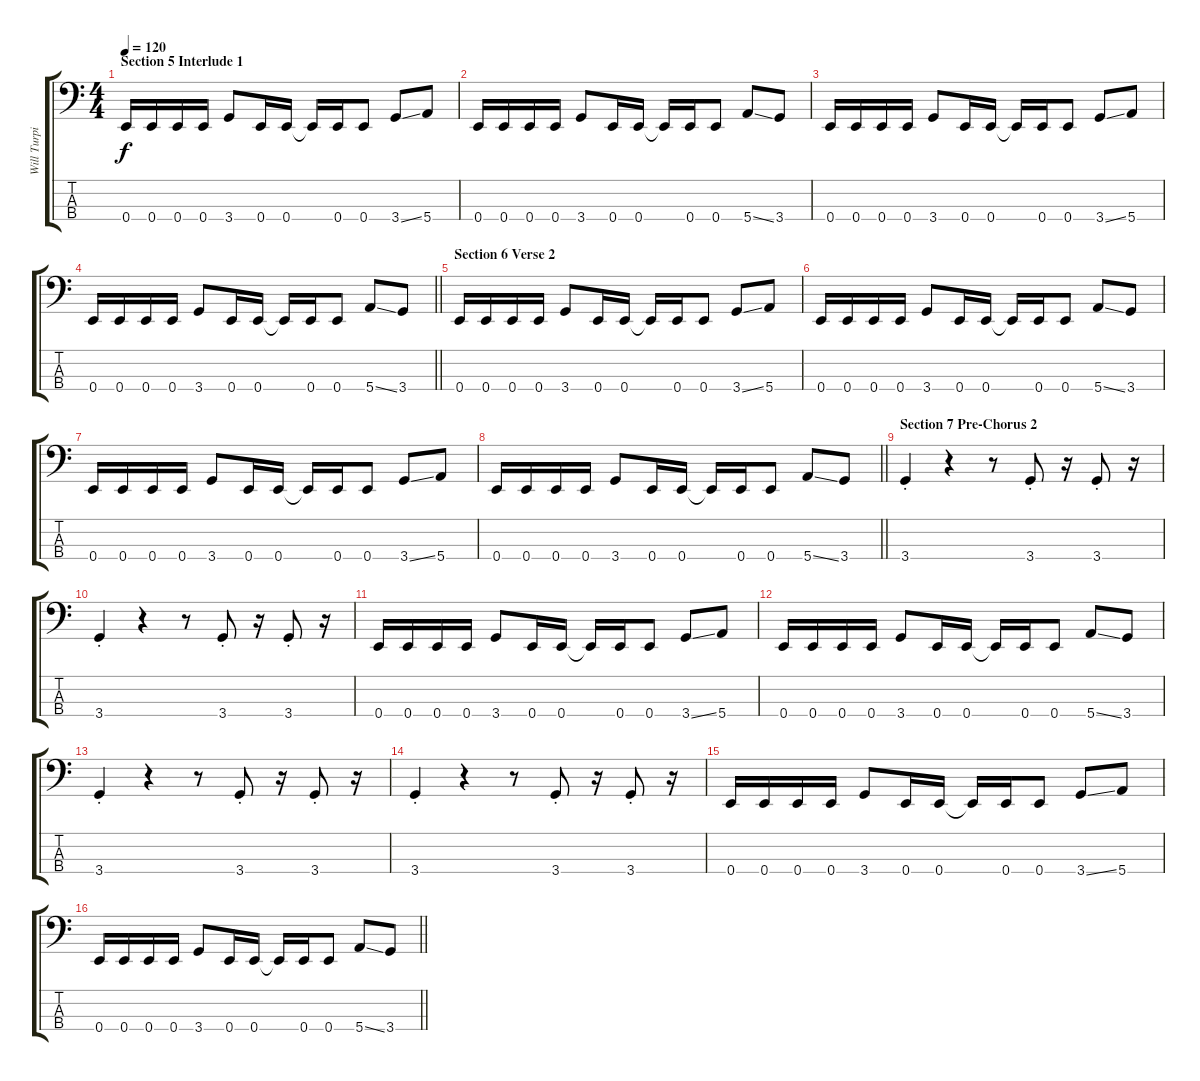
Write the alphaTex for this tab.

\track ("Will Turpin" "Will Turpi") {instrument electricbassfinger}
\staff {score tabs}
\tuning (G2 D2 A1 E1) {hide}
\ts (4 4)
\section ("" "Section 5 Interlude 1")
\tempo 120
\clef f4
\ks c
0.4.16{dy f} 0.4.16 0.4.16 0.4.16 3.4.8 0.4.16 0.4.16 0.4{t}.16 0.4.16 0.4.8 3.4{ss}.8 5.4.8 |
0.4.16 0.4.16 0.4.16 0.4.16 3.4.8 0.4.16 0.4.16 0.4{t}.16 0.4.16 0.4.8 5.4{ss}.8 3.4.8 |
0.4.16 0.4.16 0.4.16 0.4.16 3.4.8 0.4.16 0.4.16 0.4{t}.16 0.4.16 0.4.8 3.4{ss}.8 5.4.8 |
\barLineRight lightlight
0.4.16 0.4.16 0.4.16 0.4.16 3.4.8 0.4.16 0.4.16 0.4{t}.16 0.4.16 0.4.8 5.4{ss}.8 3.4.8 |
\section ("" "Section 6 Verse 2")
0.4.16 0.4.16 0.4.16 0.4.16 3.4.8 0.4.16 0.4.16 0.4{t}.16 0.4.16 0.4.8 3.4{ss}.8 5.4.8 |
0.4.16 0.4.16 0.4.16 0.4.16 3.4.8 0.4.16 0.4.16 0.4{t}.16 0.4.16 0.4.8 5.4{ss}.8 3.4.8 |
0.4.16 0.4.16 0.4.16 0.4.16 3.4.8 0.4.16 0.4.16 0.4{t}.16 0.4.16 0.4.8 3.4{ss}.8 5.4.8 |
\barLineRight lightlight
0.4.16 0.4.16 0.4.16 0.4.16 3.4.8 0.4.16 0.4.16 0.4{t}.16 0.4.16 0.4.8 5.4{ss}.8 3.4.8 |
\section ("" "Section 7 Pre-Chorus 2")
3.4{st}.4 r.4 r.8 3.4{st}.8 r.16 3.4{st}.8 r.16 |
3.4{st}.4 r.4 r.8 3.4{st}.8 r.16 3.4{st}.8 r.16 |
0.4.16 0.4.16 0.4.16 0.4.16 3.4.8 0.4.16 0.4.16 0.4{t}.16 0.4.16 0.4.8 3.4{ss}.8 5.4.8 |
0.4.16 0.4.16 0.4.16 0.4.16 3.4.8 0.4.16 0.4.16 0.4{t}.16 0.4.16 0.4.8 5.4{ss}.8 3.4.8 |
3.4{st}.4 r.4 r.8 3.4{st}.8 r.16 3.4{st}.8 r.16 |
3.4{st}.4 r.4 r.8 3.4{st}.8 r.16 3.4{st}.8 r.16 |
0.4.16 0.4.16 0.4.16 0.4.16 3.4.8 0.4.16 0.4.16 0.4{t}.16 0.4.16 0.4.8 3.4{ss}.8 5.4.8 |
\barLineRight lightlight
0.4.16 0.4.16 0.4.16 0.4.16 3.4.8 0.4.16 0.4.16 0.4{t}.16 0.4.16 0.4.8 5.4{ss}.8 3.4.8
